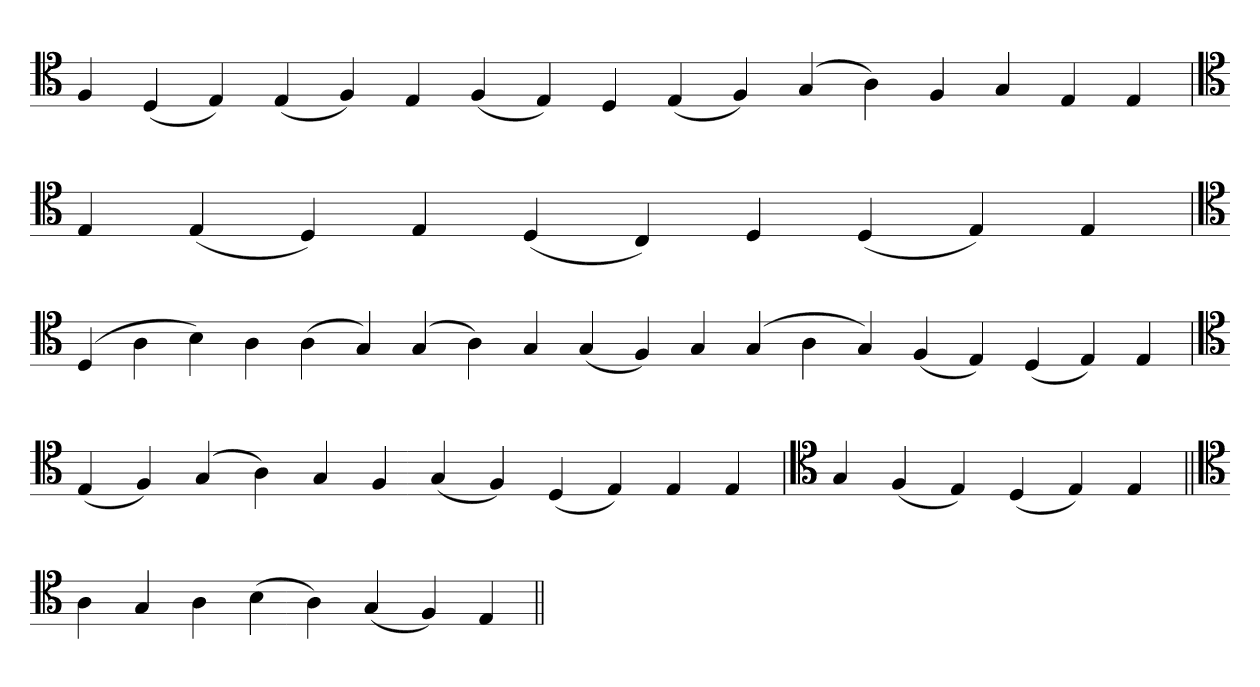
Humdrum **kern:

**kern
*part1
*staff1
*clefC4
=
4F
(4D
4E)
(4E
4F)
4E
(4F
4E)
4D
(4E
4F)
(4G
4A)
4F
4G
4E
4E
='
*clefC4
4E
(4E
4D)
4E
(4D
4C)
4D
(4D
4E)
4E
='
*clefC4
(4D
4A
4B)
4A
(4A
4G)
(4G
4A)
4G
(4G
4F)
4G
(4G
4A
4G)
(4F
4E)
(4D
4E)
4E
='
*clefC4
(4E
4F)
(4G
4A)
4G
4F
(4G
4F)
(4D
4E)
4E
4E
=
*clefC4
4G
(4F
4E)
(4D
4E)
4E
=||
*clefC4
4A
4G
4A
(4B
4A)
(4G
4F)
4E
=||
*-
